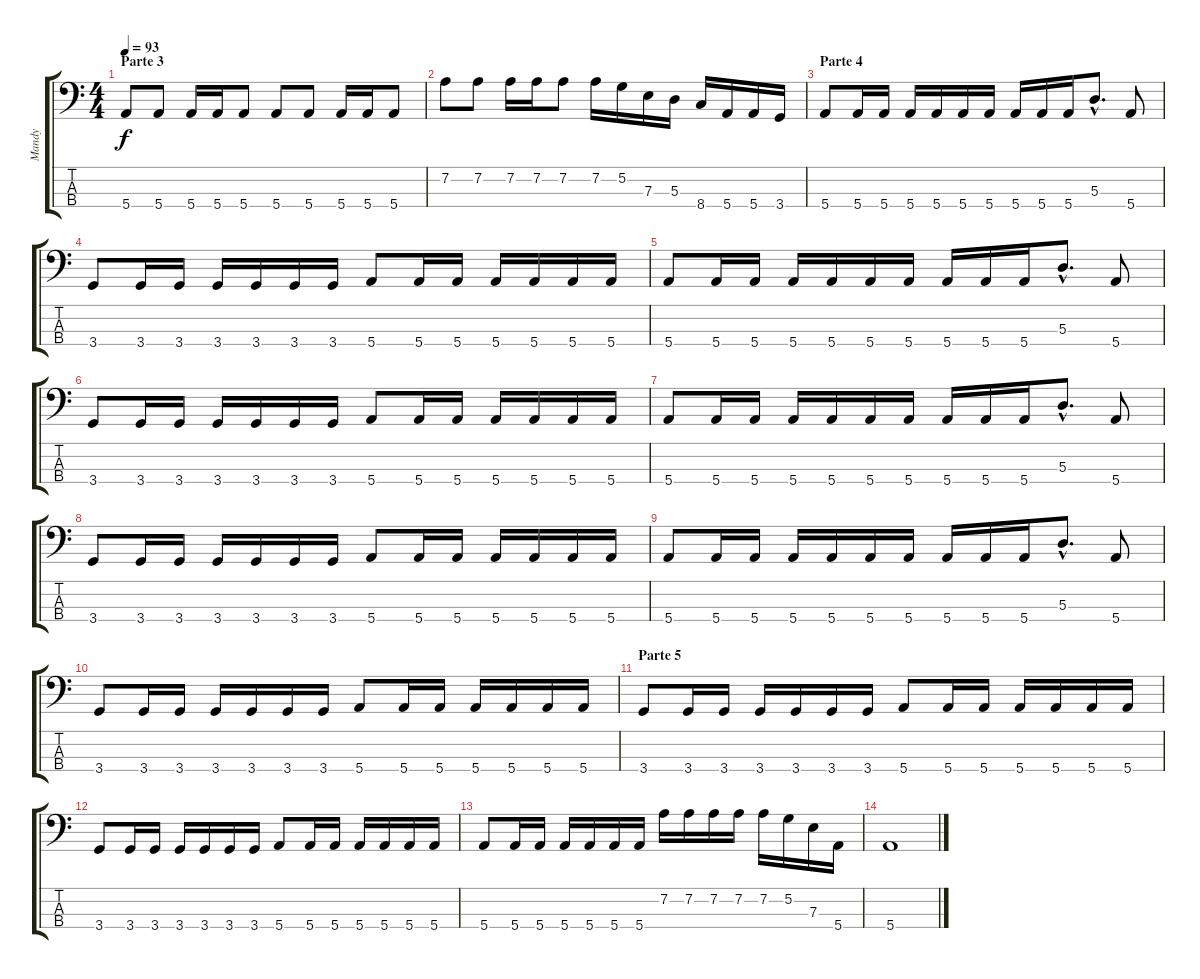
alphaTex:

\track ("Mandy" "Mandy") {instrument electricbasspick}
\staff {score tabs}
\tuning (G2 D2 A1 E1) {hide}
\ts (4 4)
\section ("" "Parte 3")
\tempo 93
\clef f4
\ks c
5.4.8{dy f} 5.4.8 5.4.16 5.4.16 5.4.8 5.4.8 5.4.8 5.4.16 5.4.16 5.4.8 |
7.2.8 7.2.8 7.2.16 7.2.16 7.2.8 7.2.16 5.2.16 7.3.16 5.3.16 8.4.16 5.4.16 5.4.16 3.4.16 |
\section ("" "Parte 4")
5.4.8 5.4.16 5.4.16 5.4.16 5.4.16 5.4.16 5.4.16 5.4.16 5.4.16 5.4.16 5.3{hac}.8{d} 5.4.8 |
3.4.8 3.4.16 3.4.16 3.4.16 3.4.16 3.4.16 3.4.16 5.4.8 5.4.16 5.4.16 5.4.16 5.4.16 5.4.16 5.4.16 |
5.4.8 5.4.16 5.4.16 5.4.16 5.4.16 5.4.16 5.4.16 5.4.16 5.4.16 5.4.16 5.3{hac}.8{d} 5.4.8 |
3.4.8 3.4.16 3.4.16 3.4.16 3.4.16 3.4.16 3.4.16 5.4.8 5.4.16 5.4.16 5.4.16 5.4.16 5.4.16 5.4.16 |
5.4.8 5.4.16 5.4.16 5.4.16 5.4.16 5.4.16 5.4.16 5.4.16 5.4.16 5.4.16 5.3{hac}.8{d} 5.4.8 |
3.4.8 3.4.16 3.4.16 3.4.16 3.4.16 3.4.16 3.4.16 5.4.8 5.4.16 5.4.16 5.4.16 5.4.16 5.4.16 5.4.16 |
5.4.8 5.4.16 5.4.16 5.4.16 5.4.16 5.4.16 5.4.16 5.4.16 5.4.16 5.4.16 5.3{hac}.8{d} 5.4.8 |
3.4.8 3.4.16 3.4.16 3.4.16 3.4.16 3.4.16 3.4.16 5.4.8 5.4.16 5.4.16 5.4.16 5.4.16 5.4.16 5.4.16 |
\section ("" "Parte 5")
3.4.8 3.4.16 3.4.16 3.4.16 3.4.16 3.4.16 3.4.16 5.4.8 5.4.16 5.4.16 5.4.16 5.4.16 5.4.16 5.4.16 |
3.4.8 3.4.16 3.4.16 3.4.16 3.4.16 3.4.16 3.4.16 5.4.8 5.4.16 5.4.16 5.4.16 5.4.16 5.4.16 5.4.16 |
5.4.8 5.4.16 5.4.16 5.4.16 5.4.16 5.4.16 5.4.16 7.2.16 7.2.16 7.2.16 7.2.16 7.2.16 5.2.16 7.3.16 5.4.16 |
5.4.1
